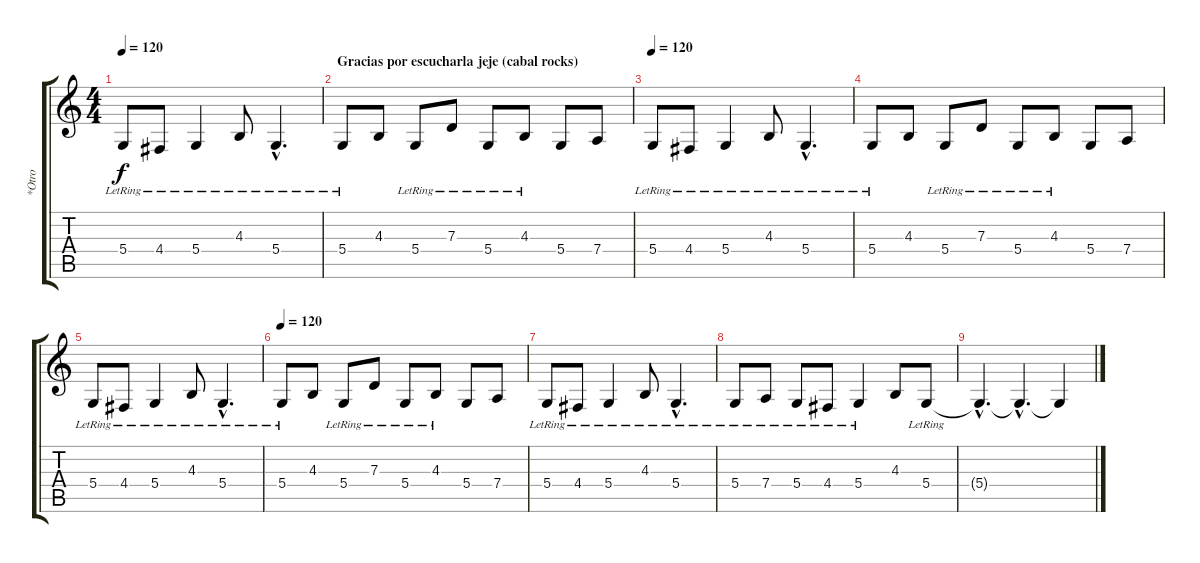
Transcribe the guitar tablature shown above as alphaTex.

\track ("*Otro" "*Otro") {instrument brightacousticpiano}
\staff {score tabs}
\tuning (E4 B3 G3 D3 A2 E2) {hide}
\ts (4 4)
\tempo 120
\clef g2
\ks c
5.4{lr}.8{dy f} 4.4{lr}.8 5.4{lr}.4 4.3{lr}.8 5.4{hac lr}.4{d} |
\section ("" "Gracias por escucharla jeje (cabal rocks)")
5.4{lr}.8{volume 16 balance 8} 4.3.8 5.4{lr}.8 7.3{lr}.8 5.4{lr}.8 4.3{lr}.8 5.4.8 7.4.8 |
\tempo 120
5.4{lr}.8 4.4{lr}.8 5.4{lr}.4 4.3{lr}.8 5.4{hac lr}.4{d} |
5.4{lr}.8{volume 16 balance 8} 4.3.8 5.4{lr}.8 7.3{lr}.8 5.4{lr}.8 4.3{lr}.8 5.4.8 7.4.8 |
5.4{lr}.8 4.4{lr}.8 5.4{lr}.4 4.3{lr}.8 5.4{hac lr}.4{d} |
\tempo 120
5.4{lr}.8{volume 16 balance 8} 4.3.8 5.4{lr}.8 7.3{lr}.8 5.4{lr}.8 4.3{lr}.8 5.4.8 7.4.8 |
5.4{lr}.8 4.4{lr}.8 5.4{lr}.4 4.3{lr}.8 5.4{hac lr}.4{d} |
5.4{lr}.8{volume 10} 7.4{lr}.8{volume 10} 5.4{lr}.8{volume 10} 4.4{lr}.8 5.4{lr}.4 4.3.8 5.4{lr}.8 |
5.4{hac t}.4{d} 5.4{hac t}.4{d} 5.4{t}.4
